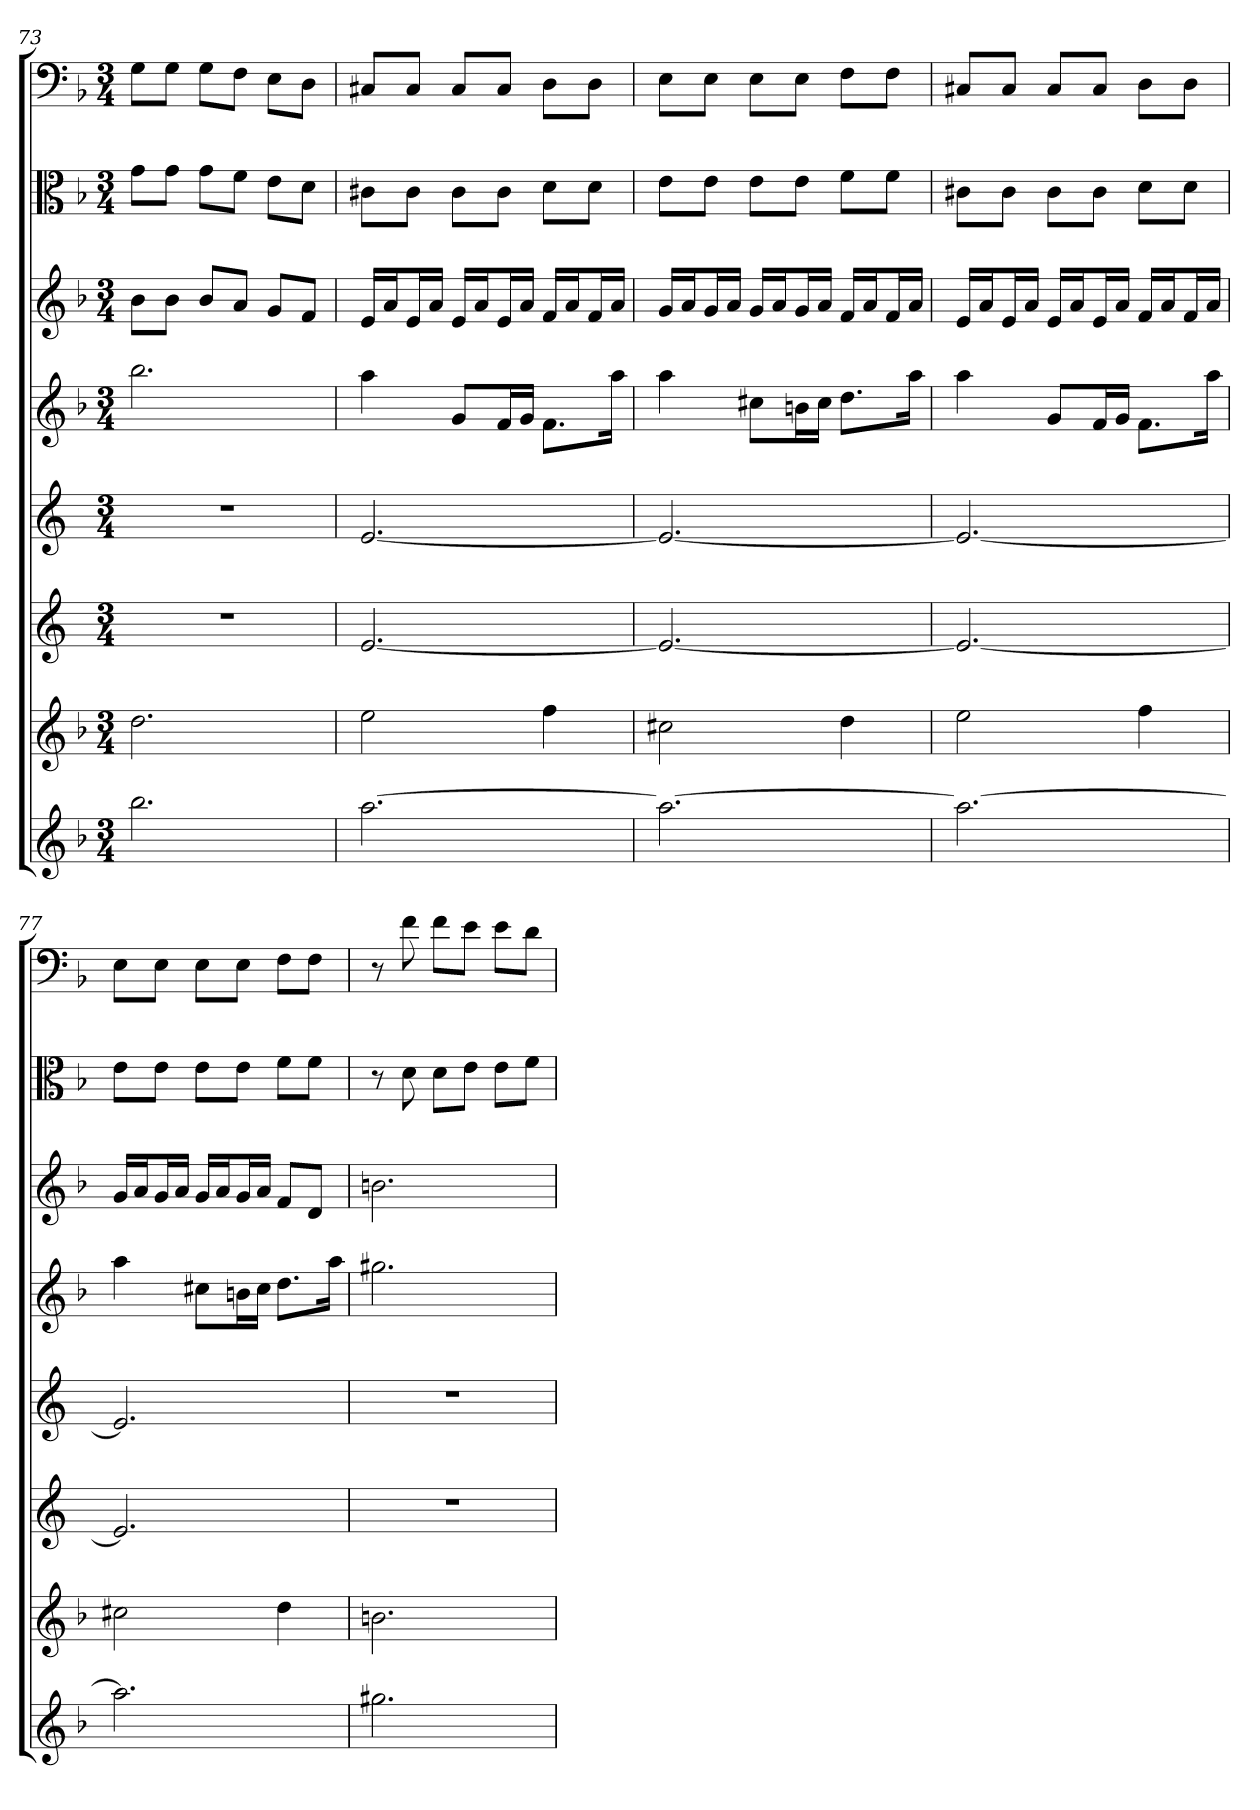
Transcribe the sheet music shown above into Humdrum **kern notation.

**kern	**kern	**kern	**kern	**kern	**kern	**kern	**kern
*part8	*part7	*part6	*part5	*part4	*part3	*part2	*part1
*staff8	*staff7	*staff6	*staff5	*staff4	*staff3	*staff2	*staff1
*	*	*	*	*	*	*clefC3	*clefF4
*k[b-]	*k[b-]	*k[]	*k[]	*k[b-]	*k[b-]	*k[b-]	*k[b-]
*F:	*F:	*	*	*F:	*F:	*F:	*F:
*M3/4	*M3/4	*M3/4	*M3/4	*M3/4	*M3/4	*M3/4	*M3/4
=73	=73	=73	=73	=73	=73	=73	=73
2.bb-	2.dd	2.r	2.r	2.bb-	8b-L	8g\L	8G\L
.	.	.	.	.	8b-J	8g\J	8G\J
.	.	.	.	.	8b-L	8g\L	8G\L
.	.	.	.	.	8aJ	8f\J	8F\J
.	.	.	.	.	8gL	8e\L	8E\L
.	.	.	.	.	8fJ	8d\J	8D\J
=74	=74	=74	=74	=74	=74	=74	=74
[2.aa	2ee	[2.e	[2.e	4aa	16eLL	8c#X\L	8C#X/L
.	.	.	.	.	16aJ	.	.
.	.	.	.	.	16eL	8c#\J	8C#/J
.	.	.	.	.	16aJJ	.	.
.	.	.	.	8gL	16eLL	8c#\L	8C#/L
.	.	.	.	.	16aJ	.	.
.	.	.	.	16fL	16eL	8c#\J	8C#/J
.	.	.	.	16gJJ	16aJJ	.	.
.	4ff	.	.	8.fL	16fLL	8d\L	8D\L
.	.	.	.	.	16aJ	.	.
.	.	.	.	.	16fL	8d\J	8D\J
.	.	.	.	16aaJk	16aJJ	.	.
=75	=75	=75	=75	=75	=75	=75	=75
2.aa_	2cc#X	2.e_	2.e_	4aa	16gLL	8e\L	8E\L
.	.	.	.	.	16aJ	.	.
.	.	.	.	.	16gL	8e\J	8E\J
.	.	.	.	.	16aJJ	.	.
.	.	.	.	8cc#XL	16gLL	8e\L	8E\L
.	.	.	.	.	16aJ	.	.
.	.	.	.	16bnL	16gL	8e\J	8E\J
.	.	.	.	16cc#JJ	16aJJ	.	.
.	4dd	.	.	8.ddL	16fLL	8f\L	8F\L
.	.	.	.	.	16aJ	.	.
.	.	.	.	.	16fL	8f\J	8F\J
.	.	.	.	16aaJk	16aJJ	.	.
=76	=76	=76	=76	=76	=76	=76	=76
2.aa_	2ee	2.e_	2.e_	4aa	16eLL	8c#X\L	8C#X/L
.	.	.	.	.	16aJ	.	.
.	.	.	.	.	16eL	8c#\J	8C#/J
.	.	.	.	.	16aJJ	.	.
.	.	.	.	8gL	16eLL	8c#\L	8C#/L
.	.	.	.	.	16aJ	.	.
.	.	.	.	16fL	16eL	8c#\J	8C#/J
.	.	.	.	16gJJ	16aJJ	.	.
.	4ff	.	.	8.fL	16fLL	8d\L	8D\L
.	.	.	.	.	16aJ	.	.
.	.	.	.	.	16fL	8d\J	8D\J
.	.	.	.	16aaJk	16aJJ	.	.
=77	=77	=77	=77	=77	=77	=77	=77
2.aa]	2cc#X	2.e]	2.e]	4aa	16gLL	8e\L	8E\L
.	.	.	.	.	16aJ	.	.
.	.	.	.	.	16gL	8e\J	8E\J
.	.	.	.	.	16aJJ	.	.
.	.	.	.	8cc#XL	16gLL	8e\L	8E\L
.	.	.	.	.	16aJ	.	.
.	.	.	.	16bnL	16gL	8e\J	8E\J
.	.	.	.	16cc#JJ	16aJJ	.	.
.	4dd	.	.	8.ddL	8fL	8f\L	8F\L
.	.	.	.	.	8dJ	8f\J	8F\J
.	.	.	.	16aaJk	.	.	.
=78	=78	=78	=78	=78	=78	=78	=78
2.gg#X	2.bn	2.r	2.r	2.gg#X	2.bn	8r	8r
.	.	.	.	.	.	8d	8f
.	.	.	.	.	.	8d\L	8f\L
.	.	.	.	.	.	8e\J	8e\J
.	.	.	.	.	.	8e\L	8e\L
.	.	.	.	.	.	8f\J	8d\J
=	=	=	=	=	=	=	=
*-	*-	*-	*-	*-	*-	*-	*-
